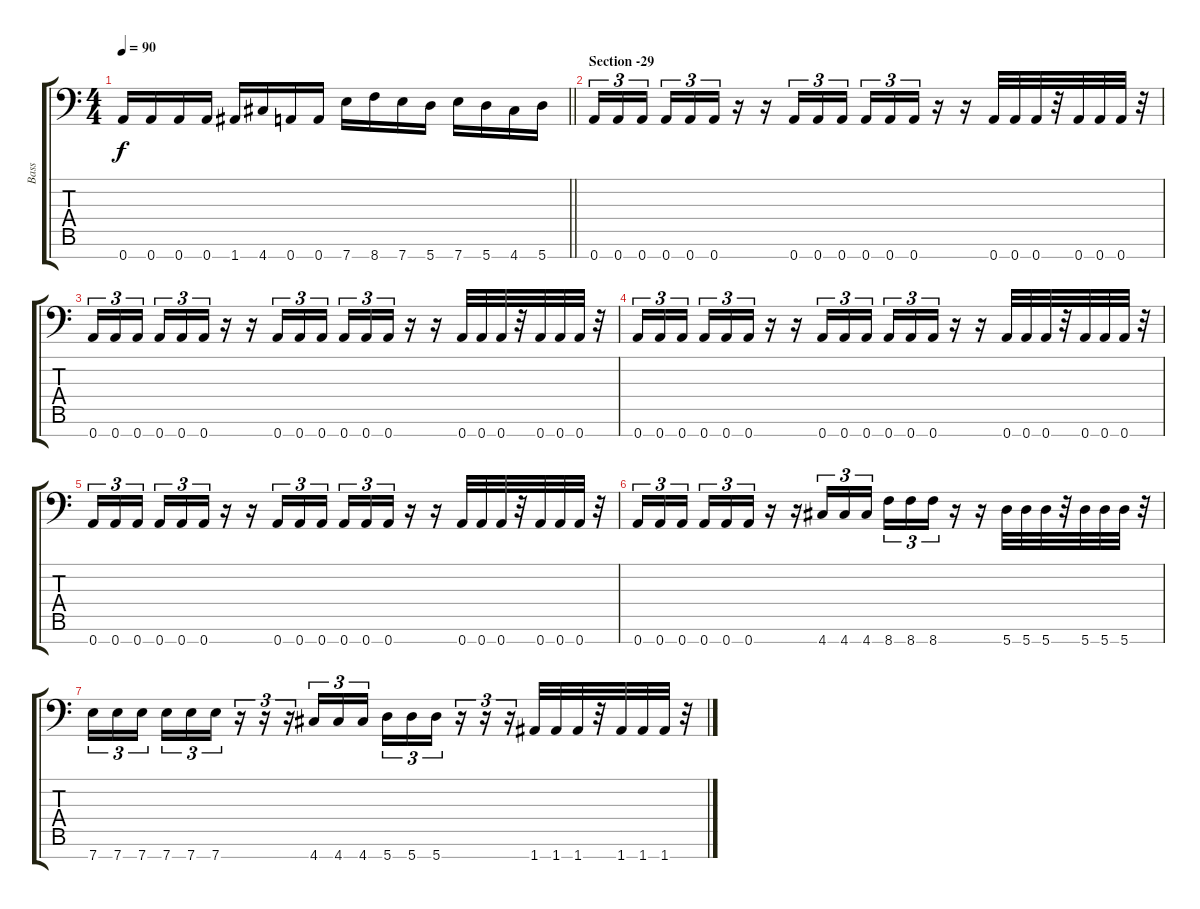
\track ("Bass" "Bass") {instrument electricbasspick}
\staff {score tabs}
\tuning (E4 B3 G3 D3 A2 E2 A1) {hide}
\ts (4 4)
\tempo 90
\clef f4
\barLineRight lightlight
\ks c
0.7.16{dy f} 0.7.16 0.7.16 0.7.16 1.7.16 4.7.16 0.7.16 0.7.16 7.7.16 8.7.16 7.7.16 5.7.16 7.7.16 5.7.16 4.7.16 5.7.16 |
\section ("" "Section -29")
0.7.16{tu (3 2)} 0.7.16{tu (3 2)} 0.7.16{tu (3 2) beam splitsecondary} 0.7.16{tu (3 2)} 0.7.16{tu (3 2)} 0.7.16{tu (3 2)} r.16 r.16 0.7.16{tu (3 2)} 0.7.16{tu (3 2)} 0.7.16{tu (3 2)} 0.7.16{tu (3 2)} 0.7.16{tu (3 2)} 0.7.16{tu (3 2)} r.16 r.16 0.7.32 0.7.32 0.7.32 r.32 0.7.32 0.7.32 0.7.32 r.32 |
0.7.16{tu (3 2)} 0.7.16{tu (3 2)} 0.7.16{tu (3 2) beam splitsecondary} 0.7.16{tu (3 2)} 0.7.16{tu (3 2)} 0.7.16{tu (3 2)} r.16 r.16 0.7.16{tu (3 2)} 0.7.16{tu (3 2)} 0.7.16{tu (3 2)} 0.7.16{tu (3 2)} 0.7.16{tu (3 2)} 0.7.16{tu (3 2)} r.16 r.16 0.7.32 0.7.32 0.7.32 r.32 0.7.32 0.7.32 0.7.32 r.32 |
0.7.16{tu (3 2)} 0.7.16{tu (3 2)} 0.7.16{tu (3 2) beam splitsecondary} 0.7.16{tu (3 2)} 0.7.16{tu (3 2)} 0.7.16{tu (3 2)} r.16 r.16 0.7.16{tu (3 2)} 0.7.16{tu (3 2)} 0.7.16{tu (3 2)} 0.7.16{tu (3 2)} 0.7.16{tu (3 2)} 0.7.16{tu (3 2)} r.16 r.16 0.7.32 0.7.32 0.7.32 r.32 0.7.32 0.7.32 0.7.32 r.32 |
0.7.16{tu (3 2)} 0.7.16{tu (3 2)} 0.7.16{tu (3 2) beam splitsecondary} 0.7.16{tu (3 2)} 0.7.16{tu (3 2)} 0.7.16{tu (3 2)} r.16 r.16 0.7.16{tu (3 2)} 0.7.16{tu (3 2)} 0.7.16{tu (3 2)} 0.7.16{tu (3 2)} 0.7.16{tu (3 2)} 0.7.16{tu (3 2)} r.16 r.16 0.7.32 0.7.32 0.7.32 r.32 0.7.32 0.7.32 0.7.32 r.32 |
0.7.16{tu (3 2)} 0.7.16{tu (3 2)} 0.7.16{tu (3 2) beam splitsecondary} 0.7.16{tu (3 2)} 0.7.16{tu (3 2)} 0.7.16{tu (3 2)} r.16 r.16 4.7.16{tu (3 2)} 4.7.16{tu (3 2)} 4.7.16{tu (3 2)} 8.7.16{tu (3 2)} 8.7.16{tu (3 2)} 8.7.16{tu (3 2)} r.16 r.16 5.7.32 5.7.32 5.7.32 r.32 5.7.32 5.7.32 5.7.32 r.32 |
7.7.16{tu (3 2)} 7.7.16{tu (3 2)} 7.7.16{tu (3 2) beam splitsecondary} 7.7.16{tu (3 2)} 7.7.16{tu (3 2)} 7.7.16{tu (3 2)} r.16{tu (3 2)} r.16{tu (3 2)} r.16{tu (3 2)} 4.7.16{tu (3 2)} 4.7.16{tu (3 2)} 4.7.16{tu (3 2)} 5.7.16{tu (3 2)} 5.7.16{tu (3 2)} 5.7.16{tu (3 2)} r.16{tu (3 2)} r.16{tu (3 2)} r.16{tu (3 2)} 1.7.32 1.7.32 1.7.32 r.32 1.7.32 1.7.32 1.7.32 r.32
